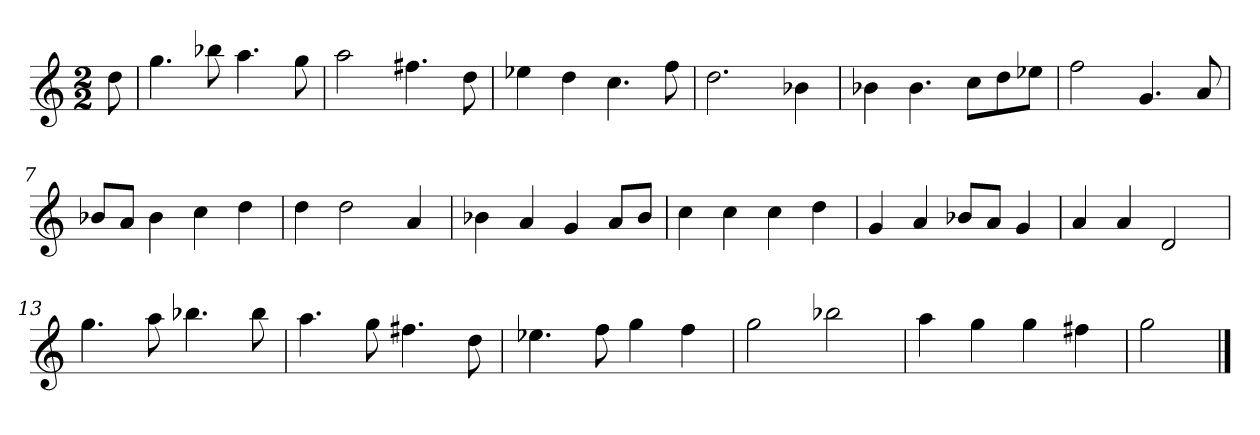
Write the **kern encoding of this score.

**kern
*part1
*staff1
*k[]
*M2/2
*MM120
=
8dd
=1
4.gg
8bb-X
4.aa
8gg
=2
2aa
4.ff#X
8dd
=3
4ee-X
4dd
4.cc
8ff
=4
2.dd
4b-X
=5
4b-X
4.b-
8ccL
8dd
8ee-XJ
=6
2ff
4.g
8a
=7
8b-XL
8aJ
4b-
4cc
4dd
=8
4dd
2dd
4a
=9
4b-X
4a
4g
8aL
8b-J
=10
4cc
4cc
4cc
4dd
=11
4g
4a
8b-XL
8aJ
4g
=12
4a
4a
2d
=13
4.gg
8aa
4.bb-X
8bb-
=14
4.aa
8gg
4.ff#X
8dd
=15
4.ee-X
8ff
4gg
4ff
=16
2gg
2bb-X
=17
4aa
4gg
4gg
4ff#X
=18
2gg
==
*-
